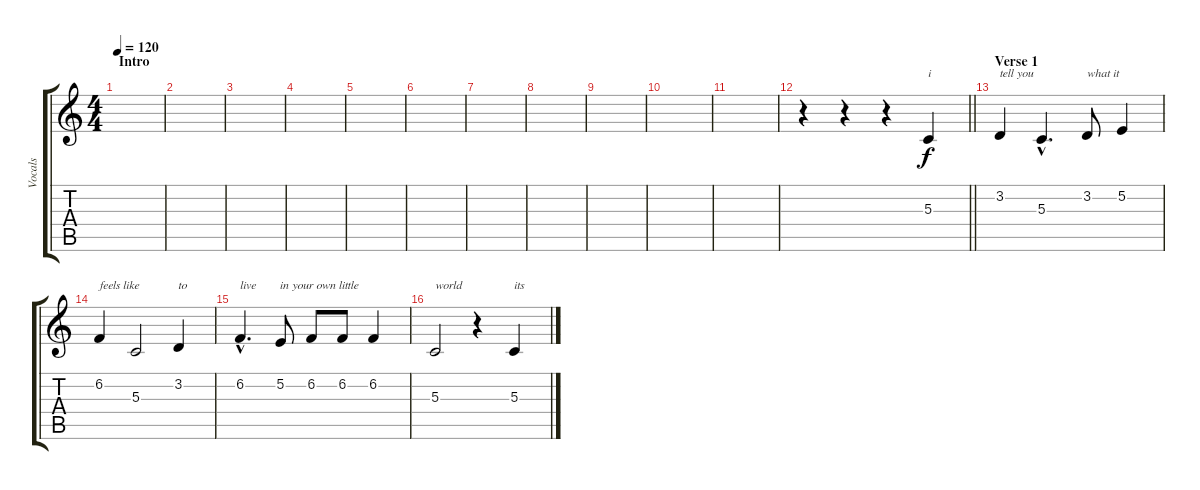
\track ("Vocals" "Vocals") {instrument oboe}
\staff {score tabs}
\tuning (E4 B3 G3 D3 A2 E2) {hide}
\ts (4 4)
\section ("" "Intro")
\tempo 120
\clef g2
\ks c
|
|
|
|
|
|
|
|
|
|
|
\barLineRight lightlight
r.4 r.4 r.4 5.3.4{txt "i"} |
\section ("" "Verse 1")
3.2.4{txt "tell you"} 5.3{hac}.4{d} 3.2.8{txt "what it"} 5.2.4 |
6.2.4{txt "feels like"} 5.3.2 3.2.4{txt "to"} |
6.2{hac}.4{d txt "live        in your own little"} 5.2.8 6.2.8 6.2.8 6.2.4 |
5.3.2{txt "world"} r.4 5.3.4{txt "its"}
